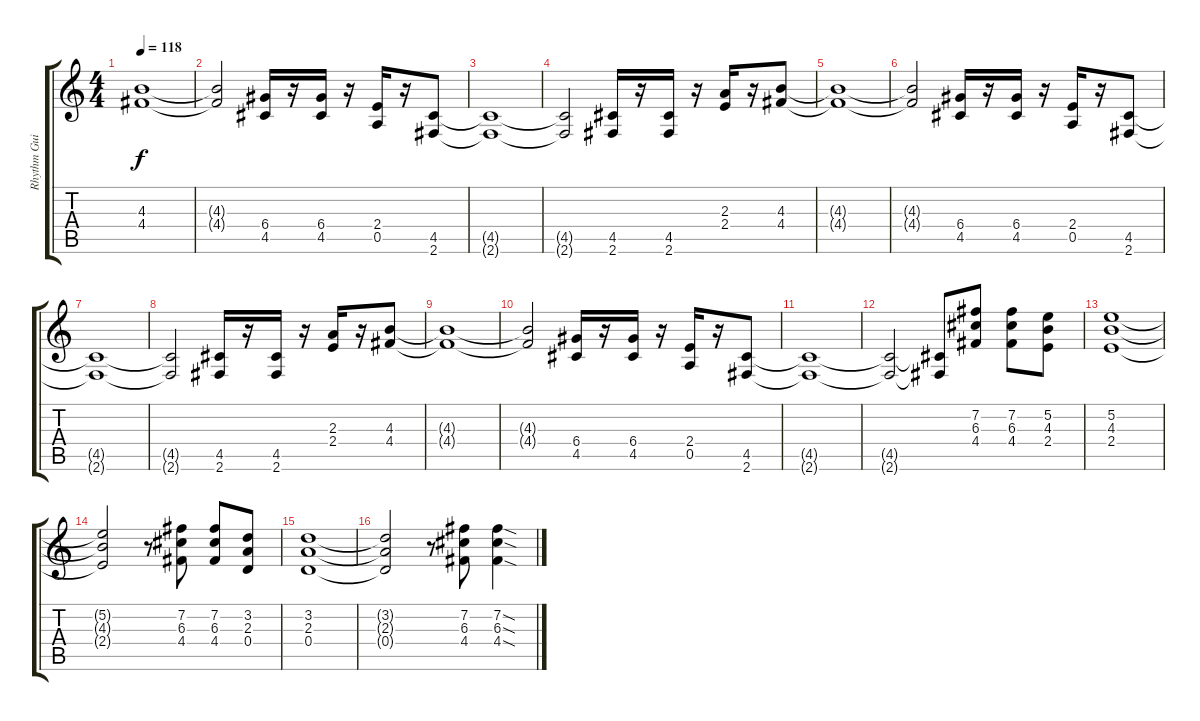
\track ("Rhythm Guitar 1" "Rhythm Gui") {instrument distortionguitar}
\staff {score tabs}
\tuning (E4 B3 G3 D3 A2 E2) {hide}
\ts (4 4)
\tempo 118
\clef g2
\ks c
(4.3{t} 4.4{t}).1{dy f} |
(4.3{t} 4.4{t}).2 (6.4 4.5).16 r.16 (6.4 4.5).16 r.16 (2.4 0.5).16 r.16 (4.5 2.6).8 |
(4.5{t} 2.6{t}).1 |
(4.5{t} 2.6{t}).2 (4.5 2.6).16 r.16 (4.5 2.6).16 r.16 (2.3 2.4).16 r.16 (4.3 4.4).8 |
(4.3{t} 4.4{t}).1 |
(4.3{t} 4.4{t}).2 (6.4 4.5).16 r.16 (6.4 4.5).16 r.16 (2.4 0.5).16 r.16 (4.5 2.6).8 |
(4.5{t} 2.6{t}).1 |
(4.5{t} 2.6{t}).2 (4.5 2.6).16 r.16 (4.5 2.6).16 r.16 (2.3 2.4).16 r.16 (4.3 4.4).8 |
(4.3{t} 4.4{t}).1 |
(4.3{t} 4.4{t}).2 (6.4 4.5).16 r.16 (6.4 4.5).16 r.16 (2.4 0.5).16 r.16 (4.5 2.6).8 |
(4.5{t} 2.6{t}).1 |
(4.5{t} 2.6{t}).2 (4.5{t} 2.6{t}).8 (7.2 6.3 4.4).8 (7.2 6.3 4.4).8 (5.2 4.3 2.4).8 |
(5.2 4.3 2.4).1 |
(5.2{t} 4.3{t} 2.4{t}).2 r.8 (7.2 6.3 4.4).8 (7.2 6.3 4.4).8 (3.2 2.3 0.4).8 |
(3.2 2.3 0.4).1 |
(3.2{t} 2.3{t} 0.4{t}).2 r.8 (7.2 6.3 4.4).8 (7.2{sod} 6.3{sod} 4.4{sod}).4
